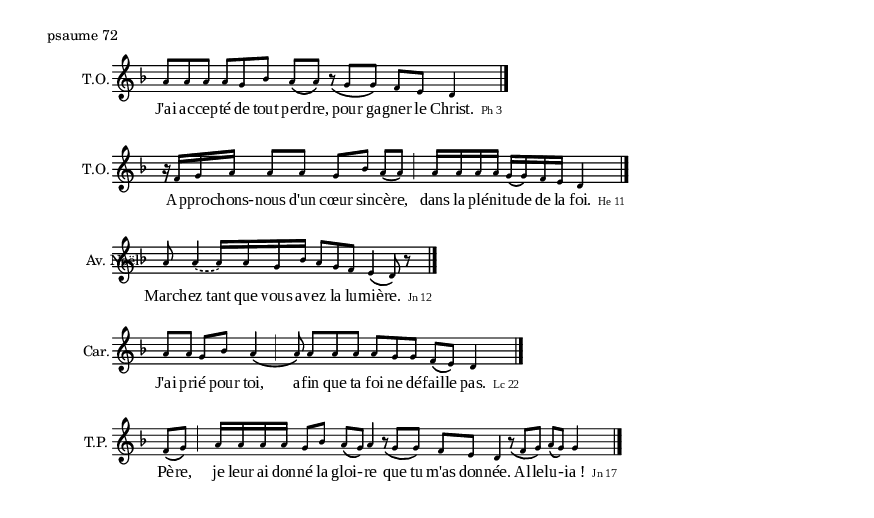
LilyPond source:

\version "2.10.0"
\include "definitions.ly"


\markup { psaume 72}
\relative a' { 
	\new Staff {
		\cadenzaOn
		\key f \major
		\set Staff.instrumentName = \markup{ \center-align { T.O. } }
		
		\times 2/3 {a8[ a a]} \times 2/3 { a[ g bes] } a[\( a\)] \times 2/3 { r_\( g[ g\)] } f[ e] d4	
		
		
		\endBar
	}

	\addlyrics {
		J'ai ac -- cep -- té de tout per -- dre, pour ga -- gner le Christ.
 		\markup { \citation #"Ph 3" } }
	
	
}
\relative c' { 
	\new Staff {
		\cadenzaOn
		\key f \major
		\set Staff.instrumentName = \markup{ \center-align { T.O. } }
		
		r16 f[ g a] a8[ a] g[ bes] a[\( a\)] \cesure \pespace a16[ a a a] g[\( g\) f e] d4

		
		
		\endBar
	}

	\addlyrics {
		Ap -- pro -- chons- -- nous d'un cœur sin -- cè -- re, dans la plé -- ni -- tu -- de de la foi.
 		\markup { \citation #"He 11" } }
	
	
}
\relative c' { 
	\new Staff {
		\cadenzaOn
		\key f \major
		\set Staff.instrumentName = \markup{ \center-align { Av. Noël } }
		a'8 
		\slurDashed a4( a16[) a g bes]
		\times 2/3 { a8[ g f] }
		e4\( d8\) r8
		
		
		\endBar
	}

	\addlyrics {
		March -- ez tant que vous av -- ez la lu -- miè -- re.
 		\markup { \citation #"Jn 12" } }
	
	
}

\relative a' { 
	\new Staff {
		\cadenzaOn
		\key f \major
		\set Staff.instrumentName = \markup{ \center-align { Car. } }
		
		a8[ a] g[ bes] \times 2/3 { a4\(\pespace  \cesure \pespace a8\) } \times 2/3 { a[ a  a] } \times 2/3 { a[ g  g] } f[\( e\)] d4 

		
		
		\endBar
	}

	\addlyrics {
		J'ai pri -- é pour toi, a -- fin que ta foi ne dé -- fail -- le pas.
 		\markup { \citation #"Lc 22" } }
	
	
}
\relative a' { 
	\new Staff {
		\cadenzaOn
		\key f \major
		\set Staff.instrumentName = \markup{ \center-align { T.P. } }
		
		f8[\( g\)] \cesure \pespace a16[ a a a] g8[ bes] a[\( g\)] a4 \pespace\times 2/3 { r8_\( g[ g\)] } f[ e] d4 
		
\espall
		\times 2/3 { r
8_\( f[  g\)] } a[\( g\)] g4

		
		
		\endBar
	}

	\addlyrics {
		Pè -- re, je leur ai don -- né la gloi -- - -- re que tu m'as don -- née. Al -- le -- lu -- - -- "ia !"
 		\markup { \citation #"Jn 17" } }
	
	
}

